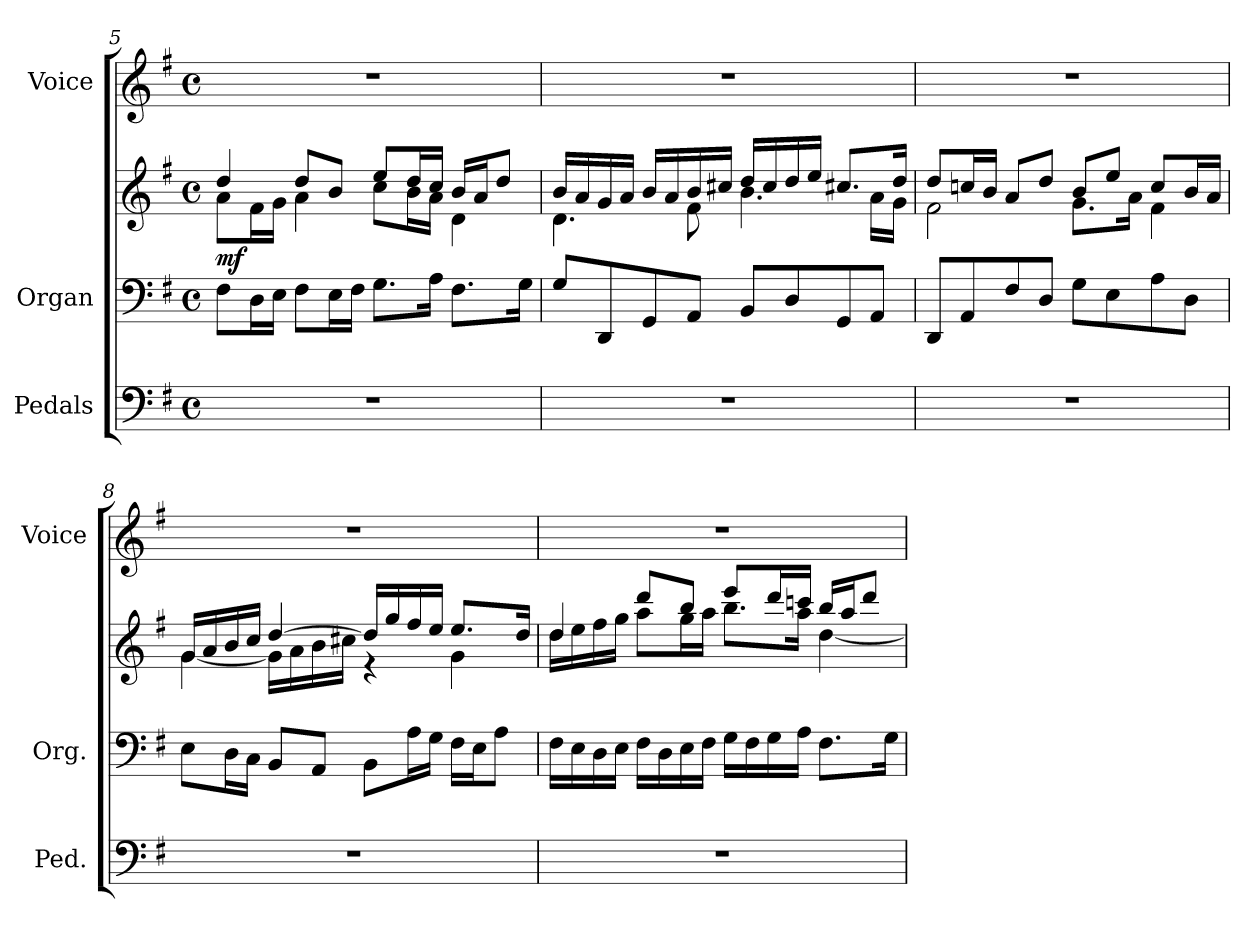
**kern	**kern	**kern	**dynam	**kern
*part3	*part2	*part2	*part2	*part1
*staff4	*staff3	*staff2	*staff2/3	*staff1
*I"Pedals	*I"Organ	*	*	*I"Voice
*I'Ped.	*I'Org.	*	*	*I'Voice
!!LO:LB:g=z
*clefF4	*clefF4	*clefG2	*	*clefG2
*k[f#]	*k[f#]	*k[f#]	*	*k[f#]
*G:	*G:	*G:	*	*G:
*M4/4	*M4/4	*M4/4	*	*M4/4
*met(c)	*met(c)	*met(c)	*	*met(c)
=5	=5	=5	=5	=5
*	*	*^	*	*
1r	8F#i\L	4ddi/	8ai\L	mf	1r
.	16Di\L	.	16f#i\L	.	.
.	16Ei\JJ	.	16gi\JJ	.	.
.	8F#i\L	8ddi/L	4ai\	.	.
.	16Ei\L	8bi/J	.	.	.
.	16F#i\JJ	.	.	.	.
.	8.Gi\L	8eei/L	8cci\L	.	.
.	.	16ddi/L	16bi\L	.	.
.	16Ai\Jk	16cci/JJ	16ai\JJ	.	.
.	8.F#i\L	16bi/LL	4di\	.	.
.	.	16ai/J	.	.	.
.	.	8ddi/J	.	.	.
.	16Gi\Jk	.	.	.	.
=6	=6	=6	=6	=6	=6
1r	8Gi/L	16bi/LL	4.di\	.	1r
.	.	16ai/	.	.	.
.	8DDi/	16gi/	.	.	.
.	.	16ai/JJ	.	.	.
.	8GGi/	16bi/LL	.	.	.
.	.	16ai/	.	.	.
.	8AAi/J	16bi/	8f#i\	.	.
.	.	16cc#Xi/JJ	.	.	.
.	8BBi/L	16ddi/LL	4.bi\	.	.
.	.	16cc#i/	.	.	.
.	8Di/	16ddi/	.	.	.
.	.	16eei/JJ	.	.	.
.	8GGi/	8.cc#Xi/L	.	.	.
.	8AAi/J	.	16ai\LL	.	.
.	.	16ddi/Jk	16gi\JJ	.	.
=7	=7	=7	=7	=7	=7
1r	8DDi/L	8ddi/L	2f#i\	.	1r
.	8AAi/	16ccni/L	.	.	.
.	.	16bi/JJ	.	.	.
.	8F#i/	8ai/L	.	.	.
.	8Di/J	8ddi/J	.	.	.
.	8Gi\L	8bi/L	8.gi\L	.	.
.	8Ei\	8eei/J	.	.	.
.	.	.	16ai\Jk	.	.
.	8Ai\	8cci/L	4f#i\	.	.
.	8Di\J	16bi/L	.	.	.
.	.	16ai/JJ	.	.	.
!!LO:LB:g=z
=8	=8	=8	=8	=8	=8
1r	8Ei\L	16gi/LL	[<4gi\	.	1r
.	.	16ai/	.	.	.
.	16Di\L	16bi/	.	.	.
.	16Ci\JJ	16cci/JJ	.	.	.
.	8BBi/L	[>4ddi/	16gi\LL]	.	.
.	.	.	16ai\	.	.
.	8AAi/J	.	16bi\	.	.
.	.	.	16cc#Xi\JJ	.	.
.	8BBi\L	16ddi/LL]	4r	.	.
.	.	16ggi/	.	.	.
.	16Ai\L	16ff#i/	.	.	.
.	16Gi\JJ	16eei/JJ	.	.	.
.	16F#i\LL	8.eei/L	4gi\	.	.
.	16Ei\J	.	.	.	.
.	8Ai\J	.	.	.	.
.	.	16ddi/Jk	.	.	.
=9	=9	=9	=9	=9	=9
1r	16F#i\LL	4ddi/	16ddi\LL	.	1r
.	16Ei\	.	16eei\	.	.
.	16Di\	.	16ff#i\	.	.
.	16Ei\JJ	.	16ggi\JJ	.	.
.	16F#i\LL	8dddi/L	8aai\L	.	.
.	16Di\	.	.	.	.
.	16Ei\	8bbi/J	16ggi\L	.	.
.	16F#i\JJ	.	16aai\JJ	.	.
.	16Gi\LL	8eeei/L	8.bbi\L	.	.
.	16F#i\	.	.	.	.
.	16Gi\	16dddi/L	.	.	.
.	16Ai\JJ	16cccni/JJ	16aai\Jk	.	.
.	8.F#i\L	16bbi/LL	[<4ddi\	.	.
.	.	16aai/J	.	.	.
.	.	8dddi/J	.	.	.
.	16Gi\Jk	.	.	.	.
*	*	*v	*v	*	*
=	=	=	=	=
*-	*-	*-	*-	*-
